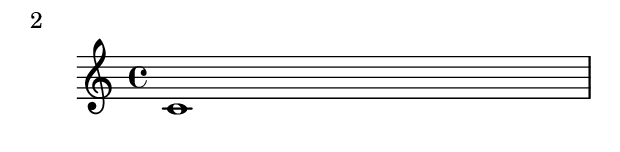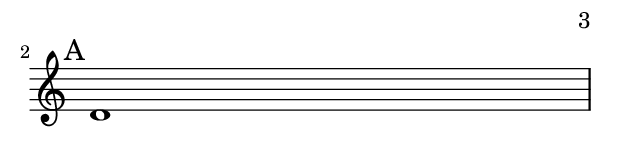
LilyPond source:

%% Do not edit this file; it is auto-generated from input/new
%% This file is in the public domain.
\version "2.11.52"
\header {
  lsrtags = "paper-and-layout"
  texidoc = "A table of contents is included using
@w{@code{\\markuplines \\table-of-contents}}.  The TOC items are
added with the @code{\\tocItem} command."
  doctitle = "Table of contents"
} % begin verbatim

#(set-default-paper-size "a6")

\book {
  \markuplines \table-of-contents
  \pageBreak
  \tocItem \markup { The first score }
  \score {
    {
      c'1 \pageBreak
      \mark "A" \tocItem \markup { Mark A }
      d'1
    }
  }
  \pageBreak
  \tocItem \markup { The second score }
  \score {
    { e'1 }
    \header { piece = "Second score" }
  }
}
